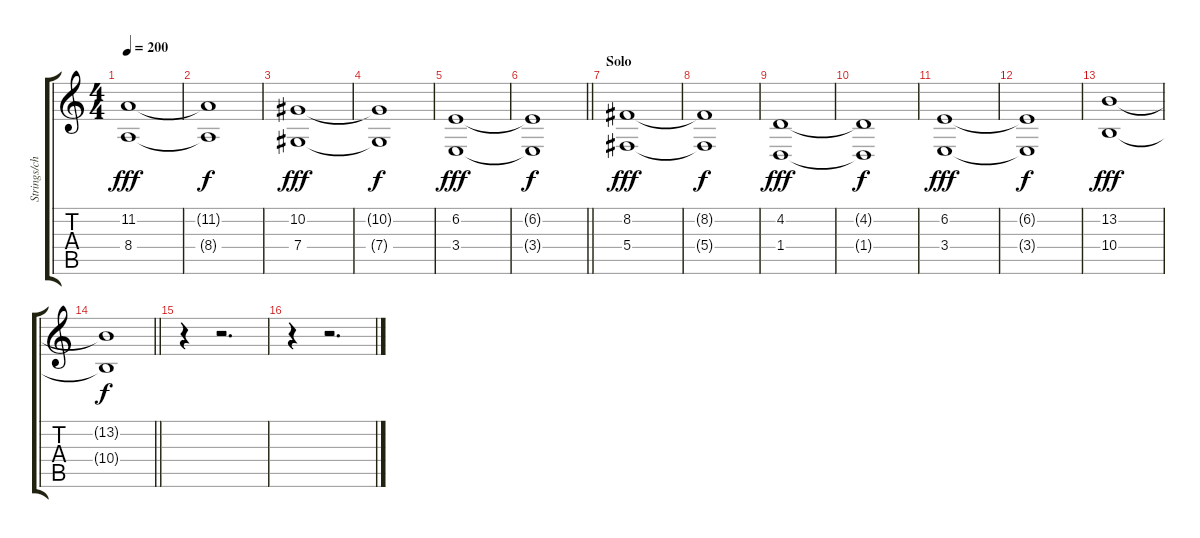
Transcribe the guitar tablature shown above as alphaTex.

\track ("Strings/choir" "Strings/ch") {instrument stringensemble1}
\staff {score tabs}
\tuning (Eb4 Bb3 Gb3 Db3 Ab2 Db2) {hide}
\ts (4 4)
\tempo 200
\clef g2
\ks c
(11.2 8.4).1{dy fff} |
(11.2{t} 8.4{t}).1{dy f} |
(10.2 7.4).1{dy fff} |
(10.2{t} 7.4{t}).1{dy f} |
(6.2 3.4).1{dy fff} |
\barLineRight lightlight
(6.2{t} 3.4{t}).1{dy f} |
\section ("" "Solo")
(8.2 5.4).1{dy fff} |
(8.2{t} 5.4{t}).1{dy f} |
(4.2 1.4).1{dy fff} |
(4.2{t} 1.4{t}).1{dy f} |
(6.2 3.4).1{dy fff} |
(6.2{t} 3.4{t}).1{dy f} |
(13.2 10.4).1{dy fff} |
\barLineRight lightlight
(13.2{t} 10.4{t}).1{dy f} |
r.4 r.2{d} |
r.4 r.2{d}
